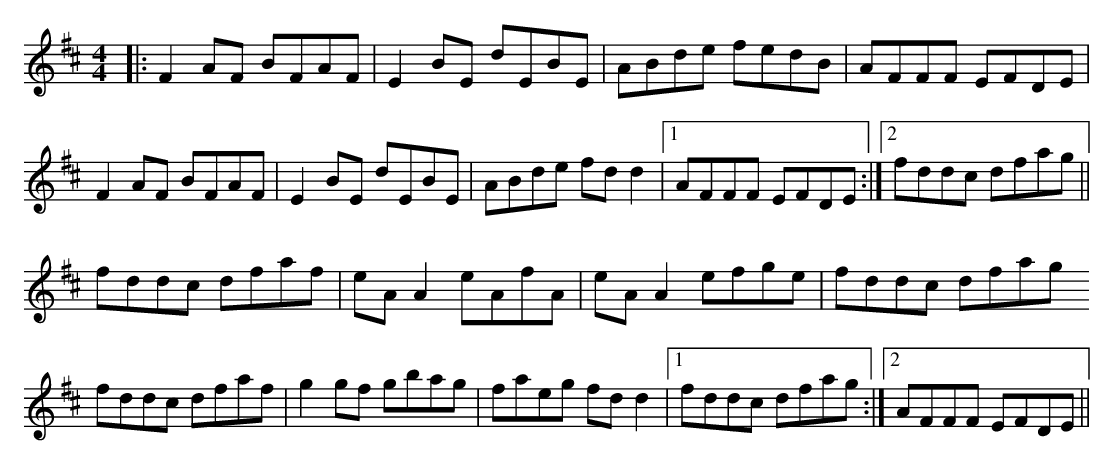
X:1
M:4/4
K:D
|:F2 AF BFAF|E2 BE dEBE|ABde fedB|AFFF EFDE|
F2 AF BFAF|E2 BE dEBE|ABde fd d2|1 AFFF EFDE:|2 fddc dfag||
fddc dfaf|eA A2 eAfA|eA A2 efge|fddc dfag
fddc dfaf|g2 gf gbag|faeg fd d2|1 fddc dfag:|2 AFFF EFDE||
